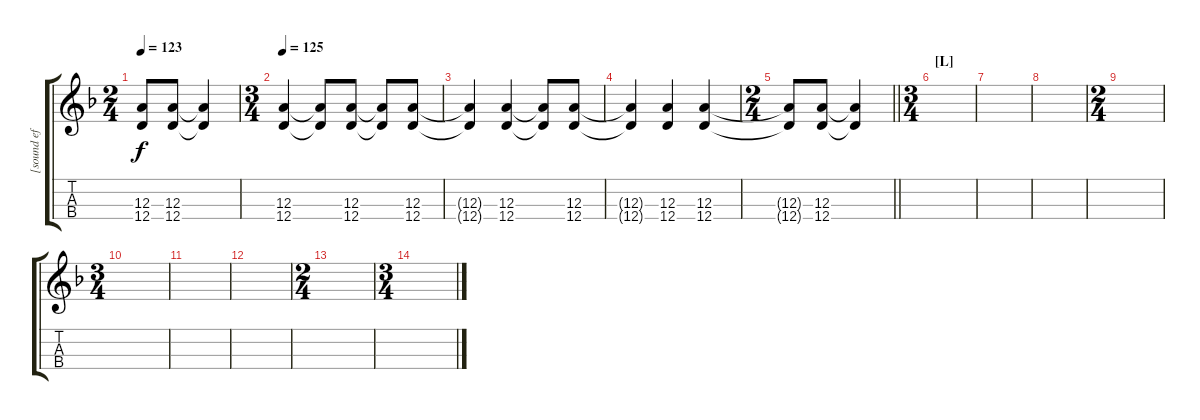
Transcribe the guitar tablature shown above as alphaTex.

\track (" [sound effects]" " [sound ef") {instrument electricbassfinger}
\staff {score tabs}
\tuning (G3 D3 A2 D2) {hide}
\ts (2 4)
\tempo 123
\clef g2
\ks dminor
(12.3{t} 12.4{t}).8{dy f} (12.3 12.4).8 (12.3{t} 12.4{t}).4 |
\ts (3 4)
\tempo 125
(12.3 12.4).4 (12.3{t} 12.4{t}).8 (12.3 12.4).8 (12.3{t} 12.4{t}).8 (12.3 12.4).8 |
(12.3{t} 12.4{t}).4 (12.3 12.4).4 (12.3{t} 12.4{t}).8 (12.3 12.4).8 |
(12.3{t} 12.4{t}).4 (12.3 12.4).4 (12.3 12.4).4 |
\ts (2 4)
\barLineRight lightlight
(12.3{t} 12.4{t}).8 (12.3 12.4).8 (12.3{t} 12.4{t}).4 |
\ts (3 4)
\section ("" "[L]")
|
|
|
\ts (2 4)
|
\ts (3 4)
|
|
|
\ts (2 4)
|
\ts (3 4)
